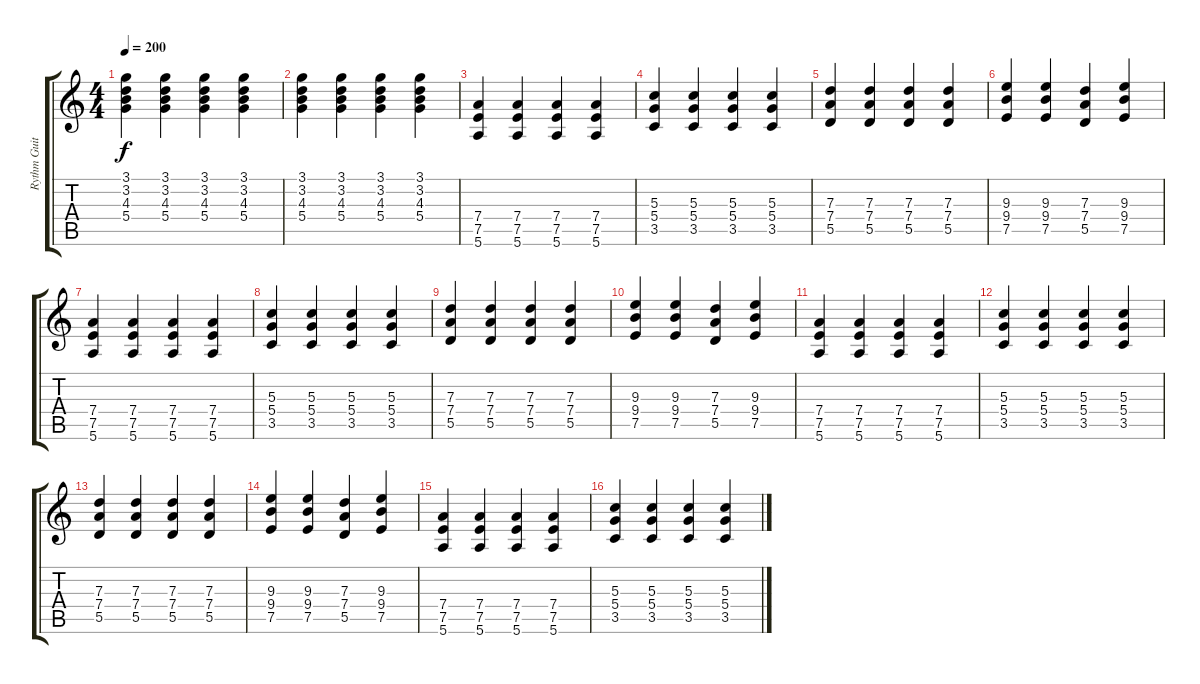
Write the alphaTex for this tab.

\track ("Rythm Guitar" "Rythm Guit") {instrument distortionguitar}
\staff {score tabs}
\tuning (E4 B3 G3 D3 A2 E2) {hide}
\ts (4 4)
\tempo 200
\clef g2
\ks c
(3.1 3.2 4.3 5.4).4{dy f} (3.1 3.2 4.3 5.4).4 (3.1 3.2 4.3 5.4).4 (3.1 3.2 4.3 5.4).4 |
(3.1 3.2 4.3 5.4).4 (3.1 3.2 4.3 5.4).4 (3.1 3.2 4.3 5.4).4 (3.1 3.2 4.3 5.4).4 |
(7.4 7.5 5.6).4 (7.4 7.5 5.6).4 (7.4 7.5 5.6).4 (7.4 7.5 5.6).4 |
(5.3 5.4 3.5).4 (5.3 5.4 3.5).4 (5.3 5.4 3.5).4 (5.3 5.4 3.5).4 |
(7.3 7.4 5.5).4 (7.3 7.4 5.5).4 (7.3 7.4 5.5).4 (7.3 7.4 5.5).4 |
(9.3 9.4 7.5).4 (9.3 9.4 7.5).4 (7.3 7.4 5.5).4 (9.3 9.4 7.5).4 |
(7.4 7.5 5.6).4 (7.4 7.5 5.6).4 (7.4 7.5 5.6).4 (7.4 7.5 5.6).4 |
(5.3 5.4 3.5).4 (5.3 5.4 3.5).4 (5.3 5.4 3.5).4 (5.3 5.4 3.5).4 |
(7.3 7.4 5.5).4 (7.3 7.4 5.5).4 (7.3 7.4 5.5).4 (7.3 7.4 5.5).4 |
(9.3 9.4 7.5).4 (9.3 9.4 7.5).4 (7.3 7.4 5.5).4 (9.3 9.4 7.5).4 |
(7.4 7.5 5.6).4 (7.4 7.5 5.6).4 (7.4 7.5 5.6).4 (7.4 7.5 5.6).4 |
(5.3 5.4 3.5).4 (5.3 5.4 3.5).4 (5.3 5.4 3.5).4 (5.3 5.4 3.5).4 |
(7.3 7.4 5.5).4 (7.3 7.4 5.5).4 (7.3 7.4 5.5).4 (7.3 7.4 5.5).4 |
(9.3 9.4 7.5).4 (9.3 9.4 7.5).4 (7.3 7.4 5.5).4 (9.3 9.4 7.5).4 |
(7.4 7.5 5.6).4 (7.4 7.5 5.6).4 (7.4 7.5 5.6).4 (7.4 7.5 5.6).4 |
(5.3 5.4 3.5).4 (5.3 5.4 3.5).4 (5.3 5.4 3.5).4 (5.3 5.4 3.5).4
